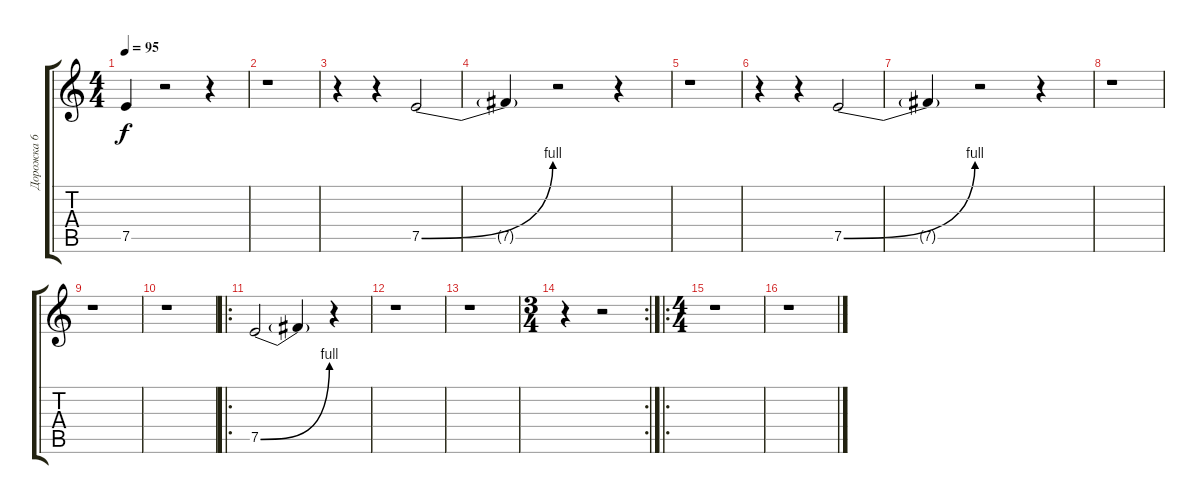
\track ("Дорожка 6" "Дорожка 6") {instrument distortionguitar}
\staff {score tabs}
\tuning (E4 B3 G3 D3 A2 E2) {hide}
\ts (4 4)
\tempo 95
\clef g2
\ks c
7.5{t}.4{dy f} r.2 r.4 |
r.1 |
r.4 r.4 7.5{be (bend 0 0 60 4)}.2 |
7.5{t}.4 r.2 r.4 |
r.1 |
r.4 r.4 7.5{be (bend 0 0 60 4)}.2 |
7.5{t}.4 r.2 r.4 |
r.1 |
r.1 |
r.1 |
\ro
7.5{be (bend 0 0 60 4)}.2 7.5{t}.4 r.4 |
r.1 |
r.1 |
\rc 2
\ts (3 4)
r.4 r.2 |
\ro
\ts (4 4)
r.1 |
r.1
